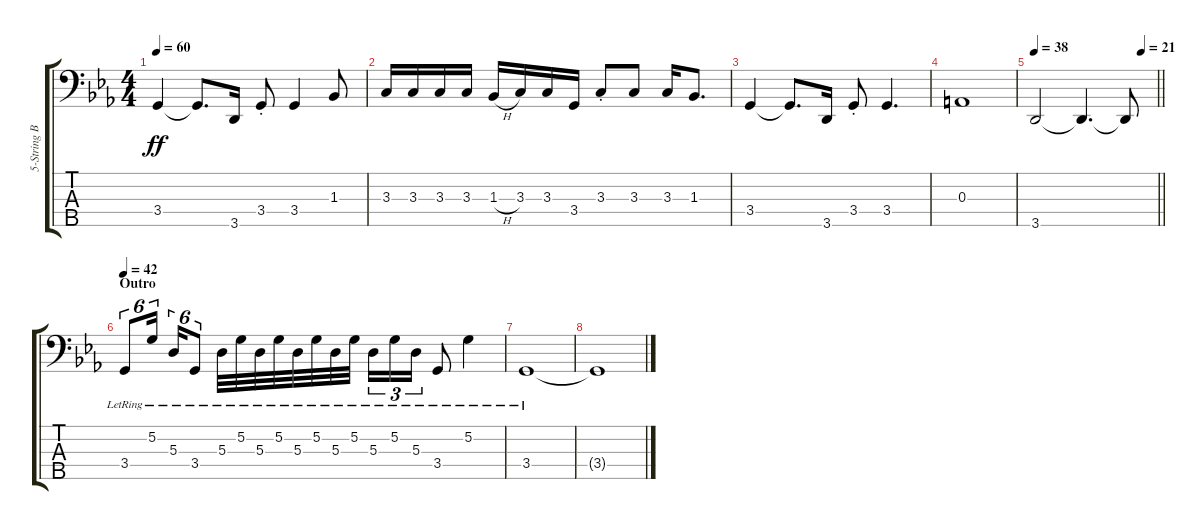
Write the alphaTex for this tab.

\track ("5-String Bass 1" "5-String B") {instrument electricbassfinger}
\staff {score tabs}
\tuning (G2 D2 A1 E1 B0) {hide}
\ts (4 4)
\tempo 60
\clef f4
\ks eb
3.4.4{dy ff} 3.4{t}.8{d} 3.5.16 3.4{st}.8 3.4.4 1.3.8 |
3.3.16 3.3.16 3.3.16 3.3.16 1.3{h}.16 3.3.16 3.3.16 3.4.16 3.3{st}.8 3.3.8 3.3.16 1.3.8{d} |
3.4.4 3.4{t}.8{d} 3.5.16 3.4{st}.8 3.4.4{d} |
0.3.1 |
\tempo 38
\tempo (21 0.875)
\barLineRight lightlight
3.5.2 3.5{t}.4{d} 3.5{t}.8 |
\section ("" "Outro")
\tempo 42
3.4{lr}.8{tu (6 4)} 5.2{lr}.16{tu (6 4) beam splitsecondary} 5.3{lr}.16{tu (6 4)} 3.4{lr}.8{tu (6 4)} 5.3{lr}.32 5.2{lr}.32 5.3{lr}.32 5.2{lr}.32 5.3{lr}.32 5.2{lr}.32 5.3{lr}.32 5.2{lr}.32 5.3{lr}.16{tu (3 2)} 5.2{lr}.16{tu (3 2)} 5.3{lr}.16{tu (3 2)} 3.4{lr}.8 5.2{lr}.4 |
3.4{lr}.1 |
3.4{t}.1
